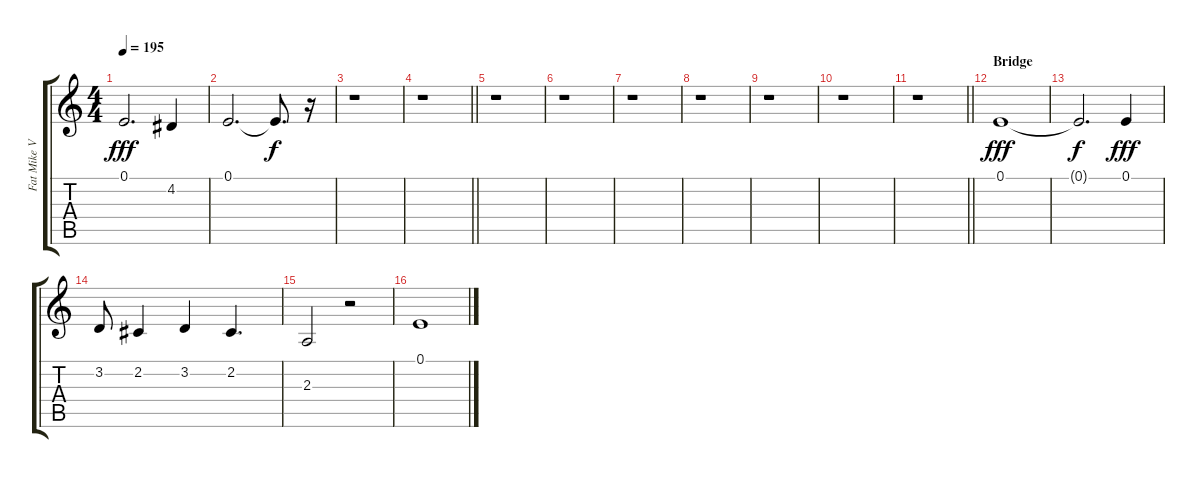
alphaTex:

\track ("Fat Mike Vocals" "Fat Mike V") {instrument lead1square}
\staff {score tabs}
\tuning (E4 B3 G3 D3 A2 E2) {hide}
\ts (4 4)
\tempo 195
\clef g2
\ks c
0.1.2{d dy fff} 4.2.4 |
0.1.2{d} 0.1{t}.8{d dy f} r.16 |
r.1 |
\barLineRight lightlight
r.1 |
r.1 |
r.1 |
r.1 |
r.1 |
r.1 |
r.1 |
\barLineRight lightlight
r.1 |
\section ("" "Bridge")
0.1.1{dy fff} |
0.1{t}.2{d dy f} 0.1.4{dy fff} |
3.2.8 2.2.4 3.2.4 2.2.4{d} |
2.3.2 r.2 |
0.1.1
